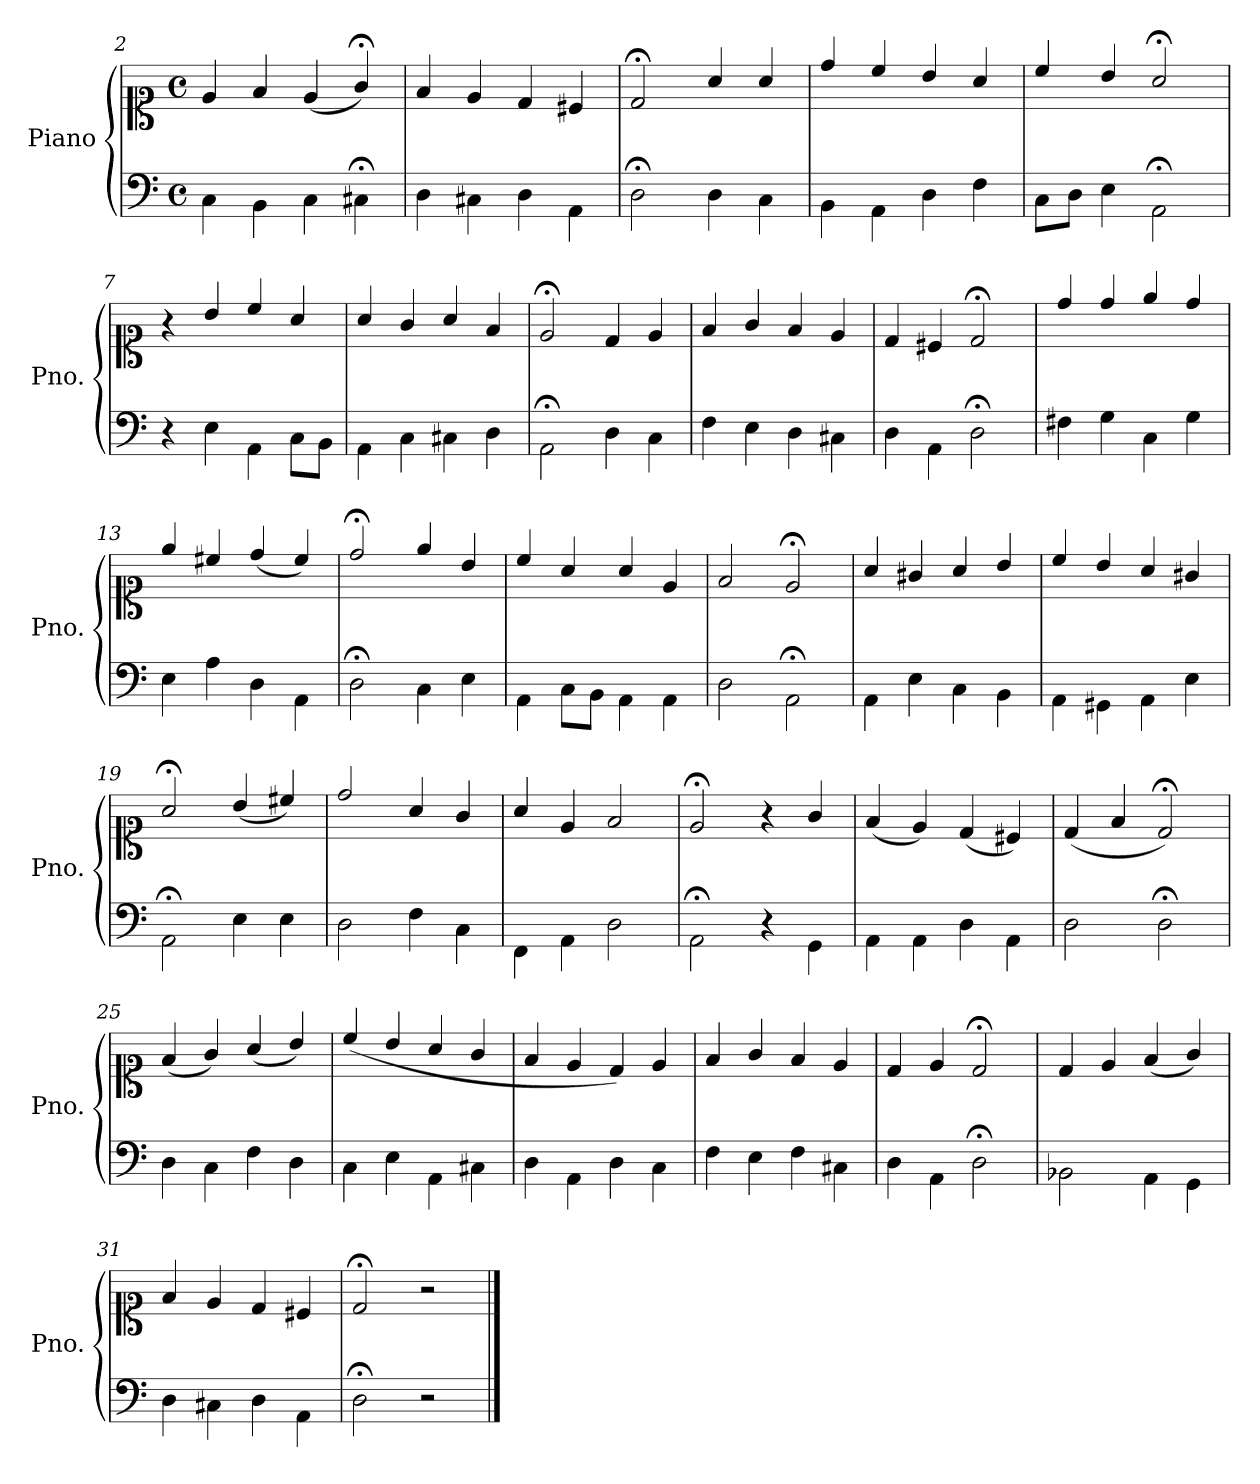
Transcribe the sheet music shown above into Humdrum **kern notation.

**kern	**kern
*part1	*part1
*staff2	*staff1
*I"Piano	*
*I'Pno.	*
*clefF4	*clefC1
*k[]	*k[]
*M4/4	*M4/4
*met(c)	*met(c)
=2	=2
4C\	4e/
4BB\	4f/
4C\	(<4e/
4C#X;\	4g;</)
=3	=3
4D\	4f/
4C#X\	4e/
4D\	4d/
4AA\	4c#X/
=4	=4
2D;\	2d;</
4D\	4a/
4C\	4a/
=5	=5
4BB\	4dd/
4AA\	4cc/
4D\	4b/
4F\	4a/
=6	=6
8C\L	4cc/
8D\J	.
4E\	4b/
2AA;\	2a;</
=7	=7
4r	4r
4E\	4b/
4AA\	4cc/
8C\L	4a/
8BB\J	.
=8	=8
4AA\	4a/
4C\	4g/
4C#X\	4a/
4D\	4f/
=9	=9
2AA;\	2e;</
4D\	4d/
4C\	4e/
!!LO:LB:g=z
=10	=10
4F\	4f/
4E\	4g/
4D\	4f/
4C#X\	4e/
=11	=11
4D\	4d/
4AA\	4c#X/
2D;\	2d;</
=12	=12
4F#X\	4dd/
4G\	4dd/
4C\	4ee/
4G\	4dd/
=13	=13
4E\	4ee/
4A\	4cc#X/
4D\	(<4dd/
4AA\	4cc#/)
=14	=14
2D;\	2dd;</
4C\	4ee/
4E\	4b/
=15	=15
4AA\	4cc/
8C\L	4a/
8BB\J	.
4AA\	4a/
4AA\	4e/
=16	=16
2D\	2f/
2AA;\	2e;</
!!LO:LB:g=z
=17	=17
4AA\	4a/
4E\	4g#X/
4C\	4a/
4BB\	4b/
=18	=18
4AA\	4cc/
4GG#X\	4b/
4AA\	4a/
4E\	4g#X/
=19	=19
2AA;\	2a;</
4E\	(<4b/
4E\	4cc#X/)
=20	=20
2D\	2dd/
4F\	4a/
4C\	4g/
=21	=21
4FF\	4a/
4AA\	4e/
2D\	2f/
=22	=22
2AA;\	2e;</
4r	4r
4GG\	4g/
=23	=23
4AA\	(<4f/
4AA\	4e/)
4D\	(<4d/
4AA\	4c#X/)
=24	=24
2D\	(<4d/
.	4f/
2D;\	2d;</)
!!LO:LB:g=z
=25	=25
4D\	(<4f/
4C\	4g/)
4F\	(<4a/
4D\	4b/)
=26	=26
4C\	(>4cc/
4E\	4b/
4AA\	4a/
4C#X\	4g/
=27	=27
4D\	4f/
4AA\	4e/
4D\	4d/)
4C\	4e/
=28	=28
4F\	4f/
4E\	4g/
4F\	4f/
4C#X\	4e/
=29	=29
4D\	4d/
4AA\	4e/
2D;\	2d;</
=30	=30
2BB-X\	4d/
.	4e/
4AA\	(<4f/
4GG\	4g/)
=31	=31
4D\	4f/
4C#X\	4e/
4D\	4d/
4AA\	4c#X/
=32	=32
2D;\	2d;</
2r	2r
==	==
*-	*-
